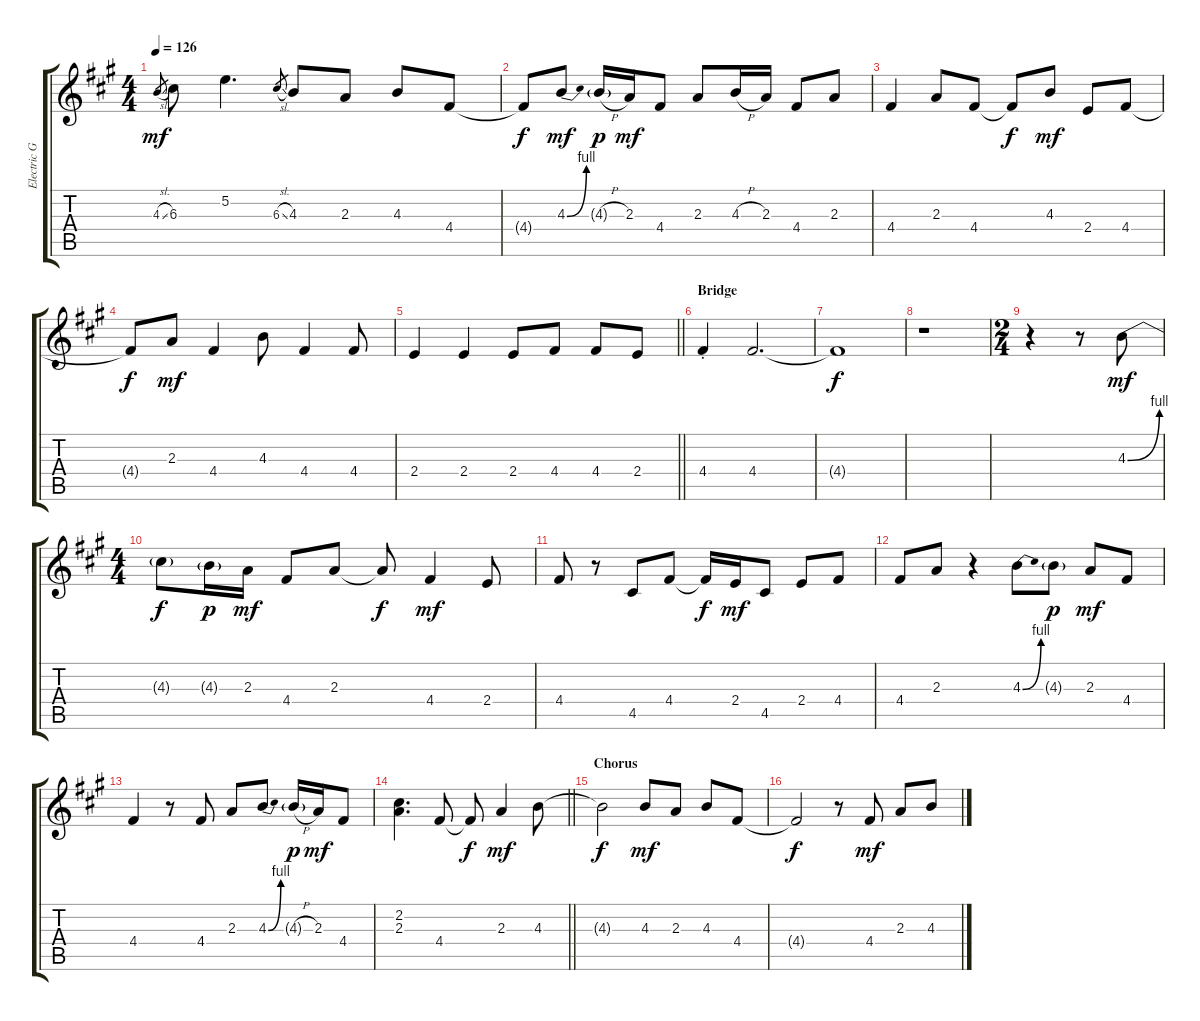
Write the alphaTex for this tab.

\track ("Electric Guitar 2" "Electric G") {instrument electricguitarclean}
\staff {score tabs}
\tuning (E4 B3 G3 D3 A2 E2) {hide}
\ts (4 4)
\tempo 126
\clef g2
\ks a
4.3{sl}.8{gr dy mf} 6.3.8 5.2.4{d} 6.3{sl}.8{gr} 4.3.8 2.3.8 4.3.8 4.4.8 |
4.4{t}.8{dy f} 4.3{be (bend 0 0 60 4)}.8{dy mf} 4.3{h g}.16{dy p} 2.3.16{dy mf} 4.4.8 2.3.8 4.3{h}.16 2.3.16 4.4.8 2.3.8 |
4.4.4 2.3.8 4.4.8 4.4{t}.8{dy f} 4.3.8{dy mf} 2.4.8 4.4.8 |
4.4{t}.8{dy f} 2.3.8{dy mf} 4.4.4 4.3.8 4.4.4 4.4.8 |
\barLineRight lightlight
2.4.4 2.4.4 2.4.8 4.4.8 4.4.8 2.4.8 |
\section ("" "Bridge")
4.4{st}.4 4.4.2{d} |
4.4{t}.1{dy f} |
r.1 |
\ts (2 4)
r.4 r.8 4.3{be (bend 0 0 60 4)}.8{dy mf} |
\ts (4 4)
4.3{t}.8{dy f} 4.3{g}.16{dy p} 2.3.16{dy mf} 4.4.8 2.3.8 2.3{t}.8{dy f} 4.4.4{dy mf} 2.4.8 |
4.4.8 r.8 4.5.8 4.4.8 4.4{t}.16{dy f} 2.4.16{dy mf} 4.5.8 2.4.8 4.4.8 |
4.4.8 2.3.8 r.4 4.3{be (bend 0 0 60 4)}.8 4.3{g}.8{dy p} 2.3.8{dy mf} 4.4.8 |
4.4.4 r.8 4.4.8 2.3.8 4.3{be (bend 0 0 60 4)}.8 4.3{h g}.16{dy p} 2.3.16{dy mf} 4.4.8 |
\barLineRight lightlight
(2.2 2.3).4{d} 4.4.8 4.4{t}.8{dy f} 2.3.4{dy mf} 4.3.8 |
\section ("" "Chorus")
4.3{t}.2{dy f} 4.3.8{dy mf} 2.3.8 4.3.8 4.4.8 |
4.4{t}.2{dy f} r.8 4.4.8{dy mf} 2.3.8 4.3.8
